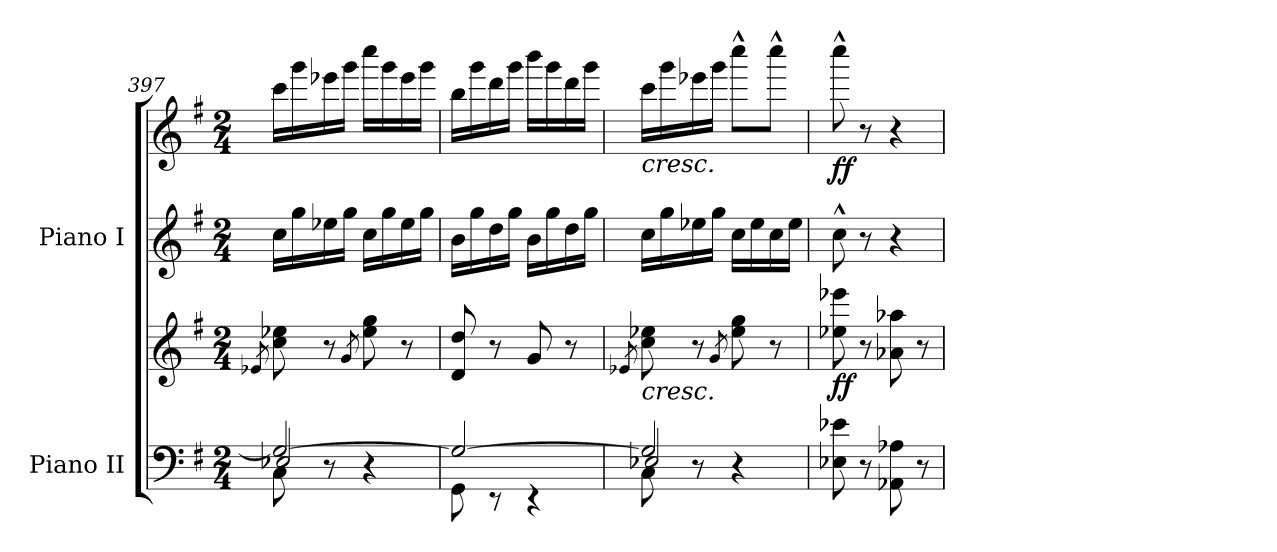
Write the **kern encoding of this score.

**kern	**kern	**dynam	**kern	**kern	**dynam
*part2	*part2	*part2	*part1	*part1	*part1
*staff4	*staff3	*staff3/4	*staff2	*staff1	*staff1/2
*I"Piano II	*	*	*I"Piano I	*	*
*I'Pno. II	*	*	*I'Pno. I	*	*
!!LO:LB:g=z
*clefF4	*clefG2	*	*clefG2	*clefG2	*
*k[f#]	*k[f#]	*	*k[f#]	*k[f#]	*
*M2/4	*M2/4	*	*M2/4	*M2/4	*
=397	=397	=397	=397	=397	=397
.	8qe-X/	.	.	.	.
*^	*	*	*	*	*
*	*^	*	*	*	*	*
2G!/_	8C!\	2E-X!/	8cc!\ 8ee-X!\	.	16cc\LL	16ccc\LL	.
.	.	.	.	.	16gg\	16ggg\	.
.	8r	.	8r	.	16ee-X\	16eee-X\	.
.	.	.	.	.	16gg\JJ	16ggg\JJ	.
.	.	.	8qg/	.	.	.	.
.	4r	.	8ee-!\ 8gg!\	.	16cc\LL	16cccc\LL	.
.	.	.	.	.	16gg\	16ggg\	.
.	.	.	8r	.	16ee-\	16eee-\	.
.	.	.	.	.	16gg\JJ	16ggg\JJ	.
*	*v	*v	*	*	*	*	*
=398	=398	=398	=398	=398	=398	=398
2G!/_	8GG!\	8d!/ 8dd!/	.	16b\LL	16bb\LL	.
.	.	.	.	16gg\	16ggg\	.
.	8r	8r	.	16dd\	16ddd\	.
.	.	.	.	16gg\JJ	16ggg\JJ	.
.	4r	8g!/	.	16b\LL	16bbb\LL	.
.	.	.	.	16gg\	16ggg\	.
.	.	8r	.	16dd\	16ddd\	.
.	.	.	.	16gg\JJ	16ggg\JJ	.
*v	*v	*	*	*	*	*
=399	=399	=399	=399	=399	=399
.	8qe-X/	.	.	.	.
*^	*	*	*	*	*
*	*^	*	*	*	*	*
!	!	!	!	!	!	!LO:TX:b:i:t=cresc.	!
!	!	!	!LO:TX:b:i:t=cresc.	!	!	!	!
2G!/]	8C!\	2E-X!/	8cc!\ 8ee-X!\	.	16cc\LL	16ccc\LL	.
.	.	.	.	.	16gg\	16ggg\	.
.	8r	.	8r	.	16ee-X\	16eee-X\	.
.	.	.	.	.	16gg\JJ	16ggg\JJ	.
.	.	.	8qg/	.	.	.	.
.	4r	.	8ee-!\ 8gg!\	.	16cc\LL	8cccc^^\L	.
.	.	.	.	.	16ee-\	.	.
.	.	.	8r	.	16cc\	8cccc^^\J	.
.	.	.	.	.	16ee-\JJ	.	.
*v	*v	*v	*	*	*	*	*
=400	=400	=400	=400	=400	=400
!	!	!LO:DY:b	!	!	!LO:DY:b
8E-X!\ 8e-X!\	8ee-X!\ 8eee-X!\	ff	8cc^^\	8cccc^^\	ff
8r	8r	.	8r	8r	.
8AA-X!\ 8A-X!\	8a-X!\ 8aa-X!\	.	4r	4r	.
8r	8r	.	.	.	.
=	=	=	=	=	=
*-	*-	*-	*-	*-	*-
